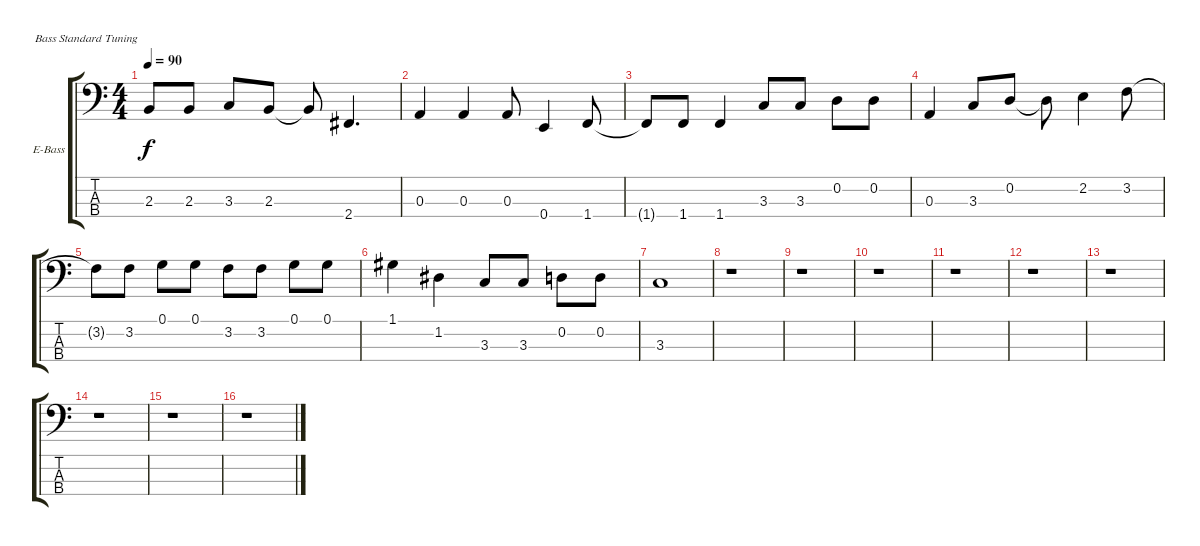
\bracketExtendMode groupsimilarinstruments
\firstSystemTrackNameOrientation horizontal
\otherSystemsTrackNameOrientation horizontal
\track ("Alex (Bass)" "E-Bass") {instrument electricbassfinger}
\staff {score tabs}
\tuning (G2 D2 A1 E1)
\ts (4 4)
\tempo 90
\clef f4
\ks c
2.3{t}.8{dy f} 2.3.8 3.3.8 2.3.8 2.3{t}.8 2.4.4{d} |
0.3.4 0.3.4 0.3.8 0.4.4 1.4.8 |
1.4{t}.8 1.4.8 1.4.4 3.3.8 3.3.8 0.2.8 0.2.8 |
0.3.4 3.3.8 0.2.8 0.2{t}.8 2.2.4 3.2.8 |
3.2{t}.8 3.2.8 0.1.8 0.1.8 3.2.8 3.2.8 0.1.8 0.1.8 |
1.1.4 1.2.4 3.3.8 3.3.8 0.2.8 0.2.8 |
3.3.1 |
r.1 |
r.1 |
r.1 |
r.1 |
r.1 |
r.1 |
r.1 |
r.1 |
r.1
